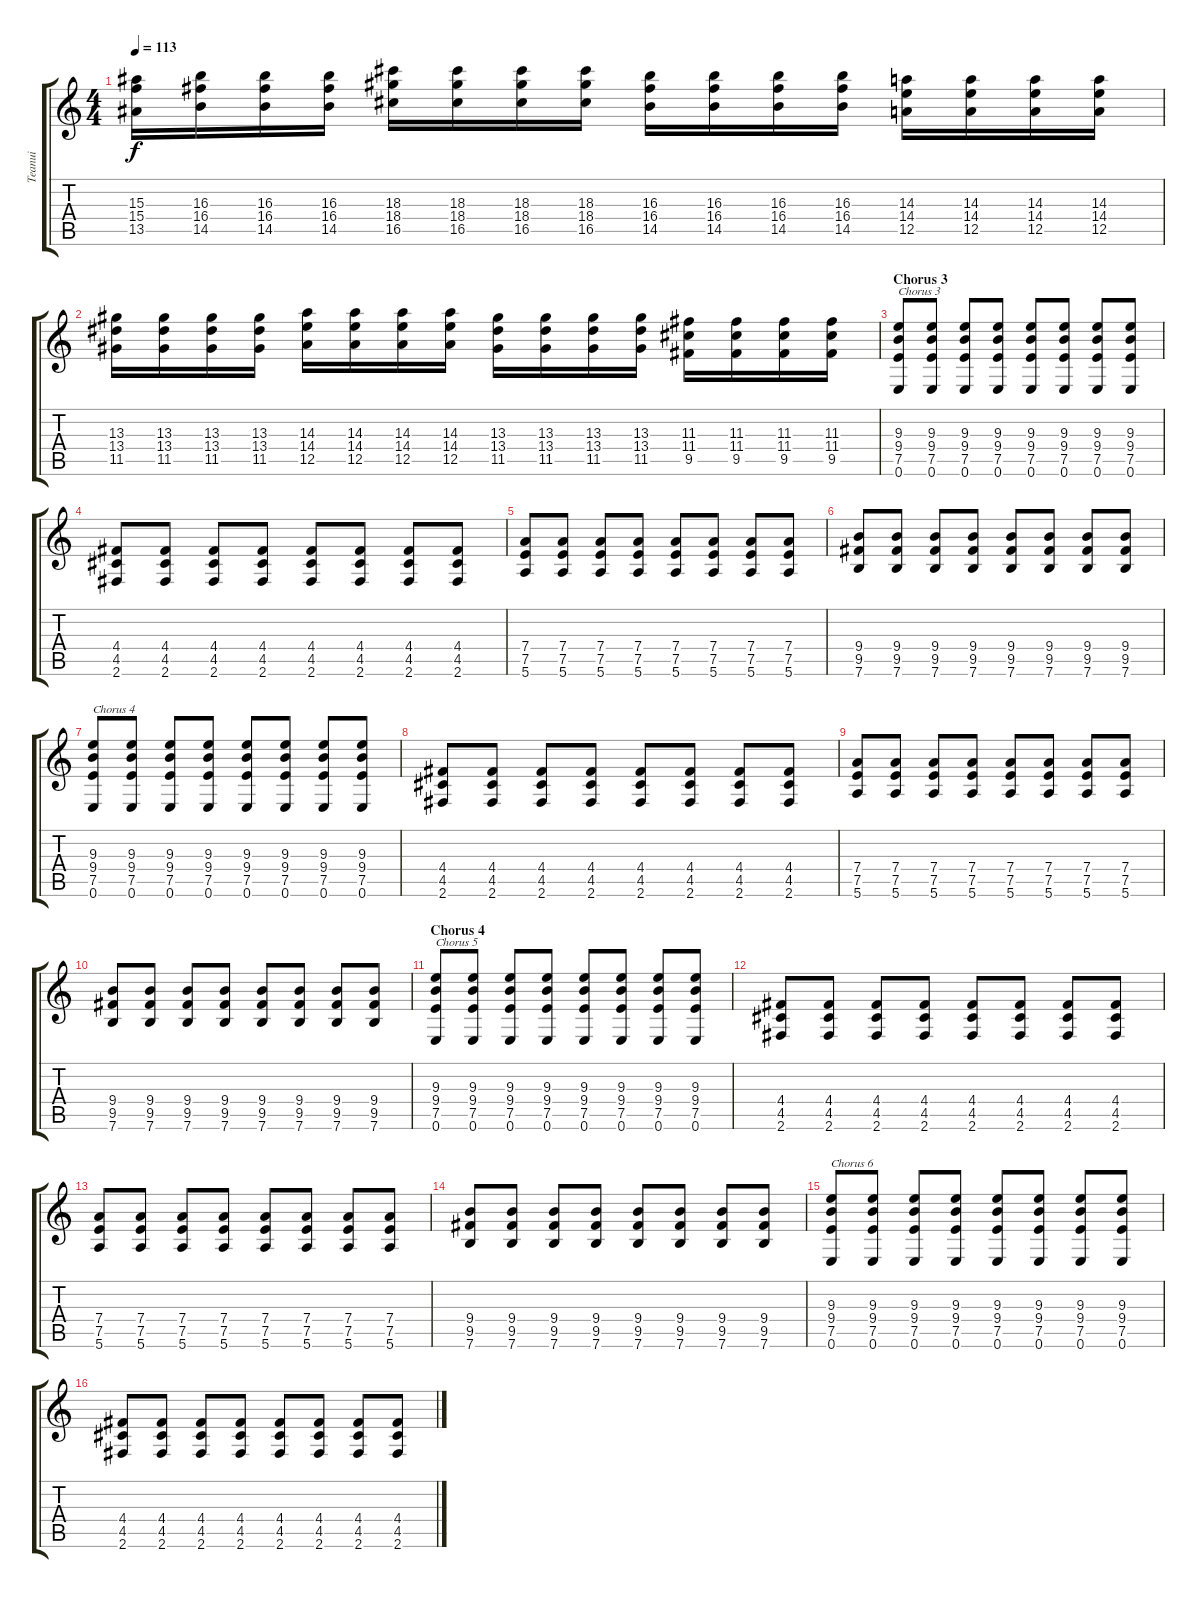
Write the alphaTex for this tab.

\track ("Teanui" "Teanui") {instrument distortionguitar}
\staff {score tabs}
\tuning (E4 B3 G3 D3 A2 E2) {hide}
\ts (4 4)
\tempo 113
\clef g2
\ks c
(15.3 15.4 13.5).16{dy f} (16.3 16.4 14.5).16 (16.3 16.4 14.5).16 (16.3 16.4 14.5).16 (18.3 18.4 16.5).16 (18.3 18.4 16.5).16 (18.3 18.4 16.5).16 (18.3 18.4 16.5).16 (16.3 16.4 14.5).16 (16.3 16.4 14.5).16 (16.3 16.4 14.5).16 (16.3 16.4 14.5).16 (14.3 14.4 12.5).16 (14.3 14.4 12.5).16 (14.3 14.4 12.5).16 (14.3 14.4 12.5).16 |
(13.3 13.4 11.5).16 (13.3 13.4 11.5).16 (13.3 13.4 11.5).16 (13.3 13.4 11.5).16 (14.3 14.4 12.5).16 (14.3 14.4 12.5).16 (14.3 14.4 12.5).16 (14.3 14.4 12.5).16 (13.3 13.4 11.5).16 (13.3 13.4 11.5).16 (13.3 13.4 11.5).16 (13.3 13.4 11.5).16 (11.3 11.4 9.5).16 (11.3 11.4 9.5).16 (11.3 11.4 9.5).16 (11.3 11.4 9.5).16 |
\section ("" "Chorus 3")
(9.3 9.4 7.5 0.6).8{txt "Chorus 3"} (9.3 9.4 7.5 0.6).8 (9.3 9.4 7.5 0.6).8 (9.3 9.4 7.5 0.6).8 (9.3 9.4 7.5 0.6).8 (9.3 9.4 7.5 0.6).8 (9.3 9.4 7.5 0.6).8 (9.3 9.4 7.5 0.6).8 |
(4.4 4.5 2.6).8 (4.4 4.5 2.6).8 (4.4 4.5 2.6).8 (4.4 4.5 2.6).8 (4.4 4.5 2.6).8 (4.4 4.5 2.6).8 (4.4 4.5 2.6).8 (4.4 4.5 2.6).8 |
(7.4 7.5 5.6).8 (7.4 7.5 5.6).8 (7.4 7.5 5.6).8 (7.4 7.5 5.6).8 (7.4 7.5 5.6).8 (7.4 7.5 5.6).8 (7.4 7.5 5.6).8 (7.4 7.5 5.6).8 |
(9.4 9.5 7.6).8 (9.4 9.5 7.6).8 (9.4 9.5 7.6).8 (9.4 9.5 7.6).8 (9.4 9.5 7.6).8 (9.4 9.5 7.6).8 (9.4 9.5 7.6).8 (9.4 9.5 7.6).8 |
(9.3 9.4 7.5 0.6).8{txt "Chorus 4"} (9.3 9.4 7.5 0.6).8 (9.3 9.4 7.5 0.6).8 (9.3 9.4 7.5 0.6).8 (9.3 9.4 7.5 0.6).8 (9.3 9.4 7.5 0.6).8 (9.3 9.4 7.5 0.6).8 (9.3 9.4 7.5 0.6).8 |
(4.4 4.5 2.6).8 (4.4 4.5 2.6).8 (4.4 4.5 2.6).8 (4.4 4.5 2.6).8 (4.4 4.5 2.6).8 (4.4 4.5 2.6).8 (4.4 4.5 2.6).8 (4.4 4.5 2.6).8 |
(7.4 7.5 5.6).8 (7.4 7.5 5.6).8 (7.4 7.5 5.6).8 (7.4 7.5 5.6).8 (7.4 7.5 5.6).8 (7.4 7.5 5.6).8 (7.4 7.5 5.6).8 (7.4 7.5 5.6).8 |
(9.4 9.5 7.6).8 (9.4 9.5 7.6).8 (9.4 9.5 7.6).8 (9.4 9.5 7.6).8 (9.4 9.5 7.6).8 (9.4 9.5 7.6).8 (9.4 9.5 7.6).8 (9.4 9.5 7.6).8 |
\section ("" "Chorus 4")
(9.3 9.4 7.5 0.6).8{txt "Chorus 5"} (9.3 9.4 7.5 0.6).8 (9.3 9.4 7.5 0.6).8 (9.3 9.4 7.5 0.6).8 (9.3 9.4 7.5 0.6).8 (9.3 9.4 7.5 0.6).8 (9.3 9.4 7.5 0.6).8 (9.3 9.4 7.5 0.6).8 |
(4.4 4.5 2.6).8 (4.4 4.5 2.6).8 (4.4 4.5 2.6).8 (4.4 4.5 2.6).8 (4.4 4.5 2.6).8 (4.4 4.5 2.6).8 (4.4 4.5 2.6).8 (4.4 4.5 2.6).8 |
(7.4 7.5 5.6).8 (7.4 7.5 5.6).8 (7.4 7.5 5.6).8 (7.4 7.5 5.6).8 (7.4 7.5 5.6).8 (7.4 7.5 5.6).8 (7.4 7.5 5.6).8 (7.4 7.5 5.6).8 |
(9.4 9.5 7.6).8 (9.4 9.5 7.6).8 (9.4 9.5 7.6).8 (9.4 9.5 7.6).8 (9.4 9.5 7.6).8 (9.4 9.5 7.6).8 (9.4 9.5 7.6).8 (9.4 9.5 7.6).8 |
(9.3 9.4 7.5 0.6).8{txt "Chorus 6"} (9.3 9.4 7.5 0.6).8 (9.3 9.4 7.5 0.6).8 (9.3 9.4 7.5 0.6).8 (9.3 9.4 7.5 0.6).8 (9.3 9.4 7.5 0.6).8 (9.3 9.4 7.5 0.6).8 (9.3 9.4 7.5 0.6).8 |
(4.4 4.5 2.6).8 (4.4 4.5 2.6).8 (4.4 4.5 2.6).8 (4.4 4.5 2.6).8 (4.4 4.5 2.6).8 (4.4 4.5 2.6).8 (4.4 4.5 2.6).8 (4.4 4.5 2.6).8
